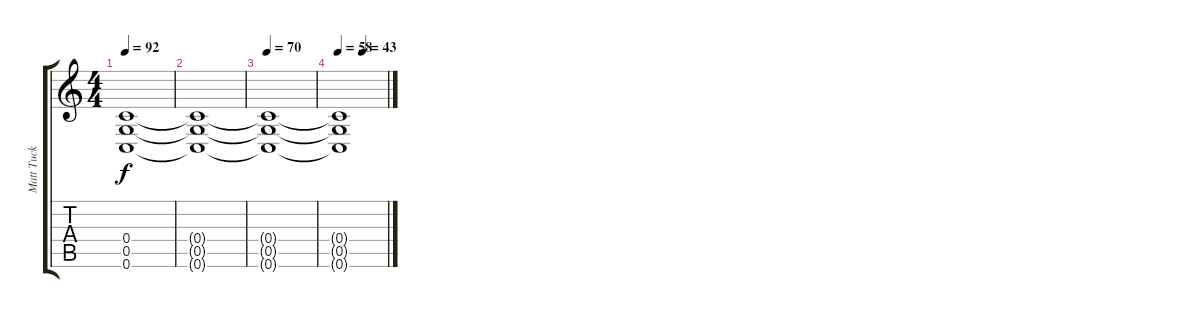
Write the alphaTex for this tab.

\track ("Matt Tuck" "Matt Tuck") {instrument overdrivenguitar}
\staff {score tabs}
\tuning (D4 A3 F3 C3 G2 C2) {hide}
\ts (4 4)
\tempo 92
\clef g2
\ks c
(0.4{t} 0.5{t} 0.6{t}).1{dy f} |
(0.4{t} 0.5{t} 0.6{t}).1 |
\tempo 70
(0.4{t} 0.5{t} 0.6{t}).1 |
\tempo 58
\tempo (43 0.5)
(0.4{t} 0.5{t} 0.6{t}).1
